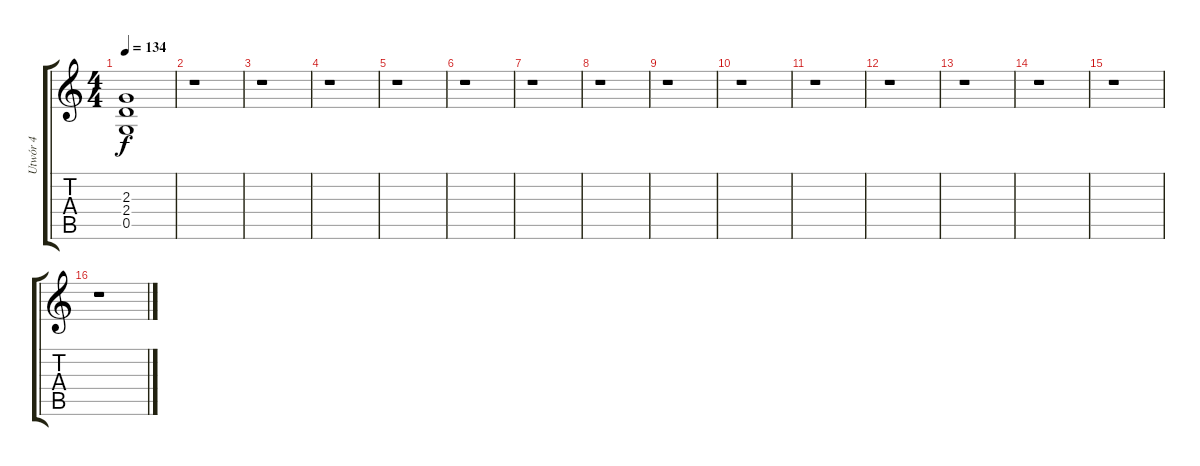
\track ("Utwór 4" "Utwór 4") {instrument distortionguitar}
\staff {score tabs}
\tuning (D4 A3 F3 C3 G2 D2) {hide}
\ts (4 4)
\tempo 134
\clef g2
\ks c
(2.3{t} 2.4{t} 0.5{t}).1{dy f} |
r.1 |
r.1 |
r.1 |
r.1 |
r.1 |
r.1 |
r.1 |
r.1 |
r.1 |
r.1 |
r.1 |
r.1 |
r.1 |
r.1 |
r.1
